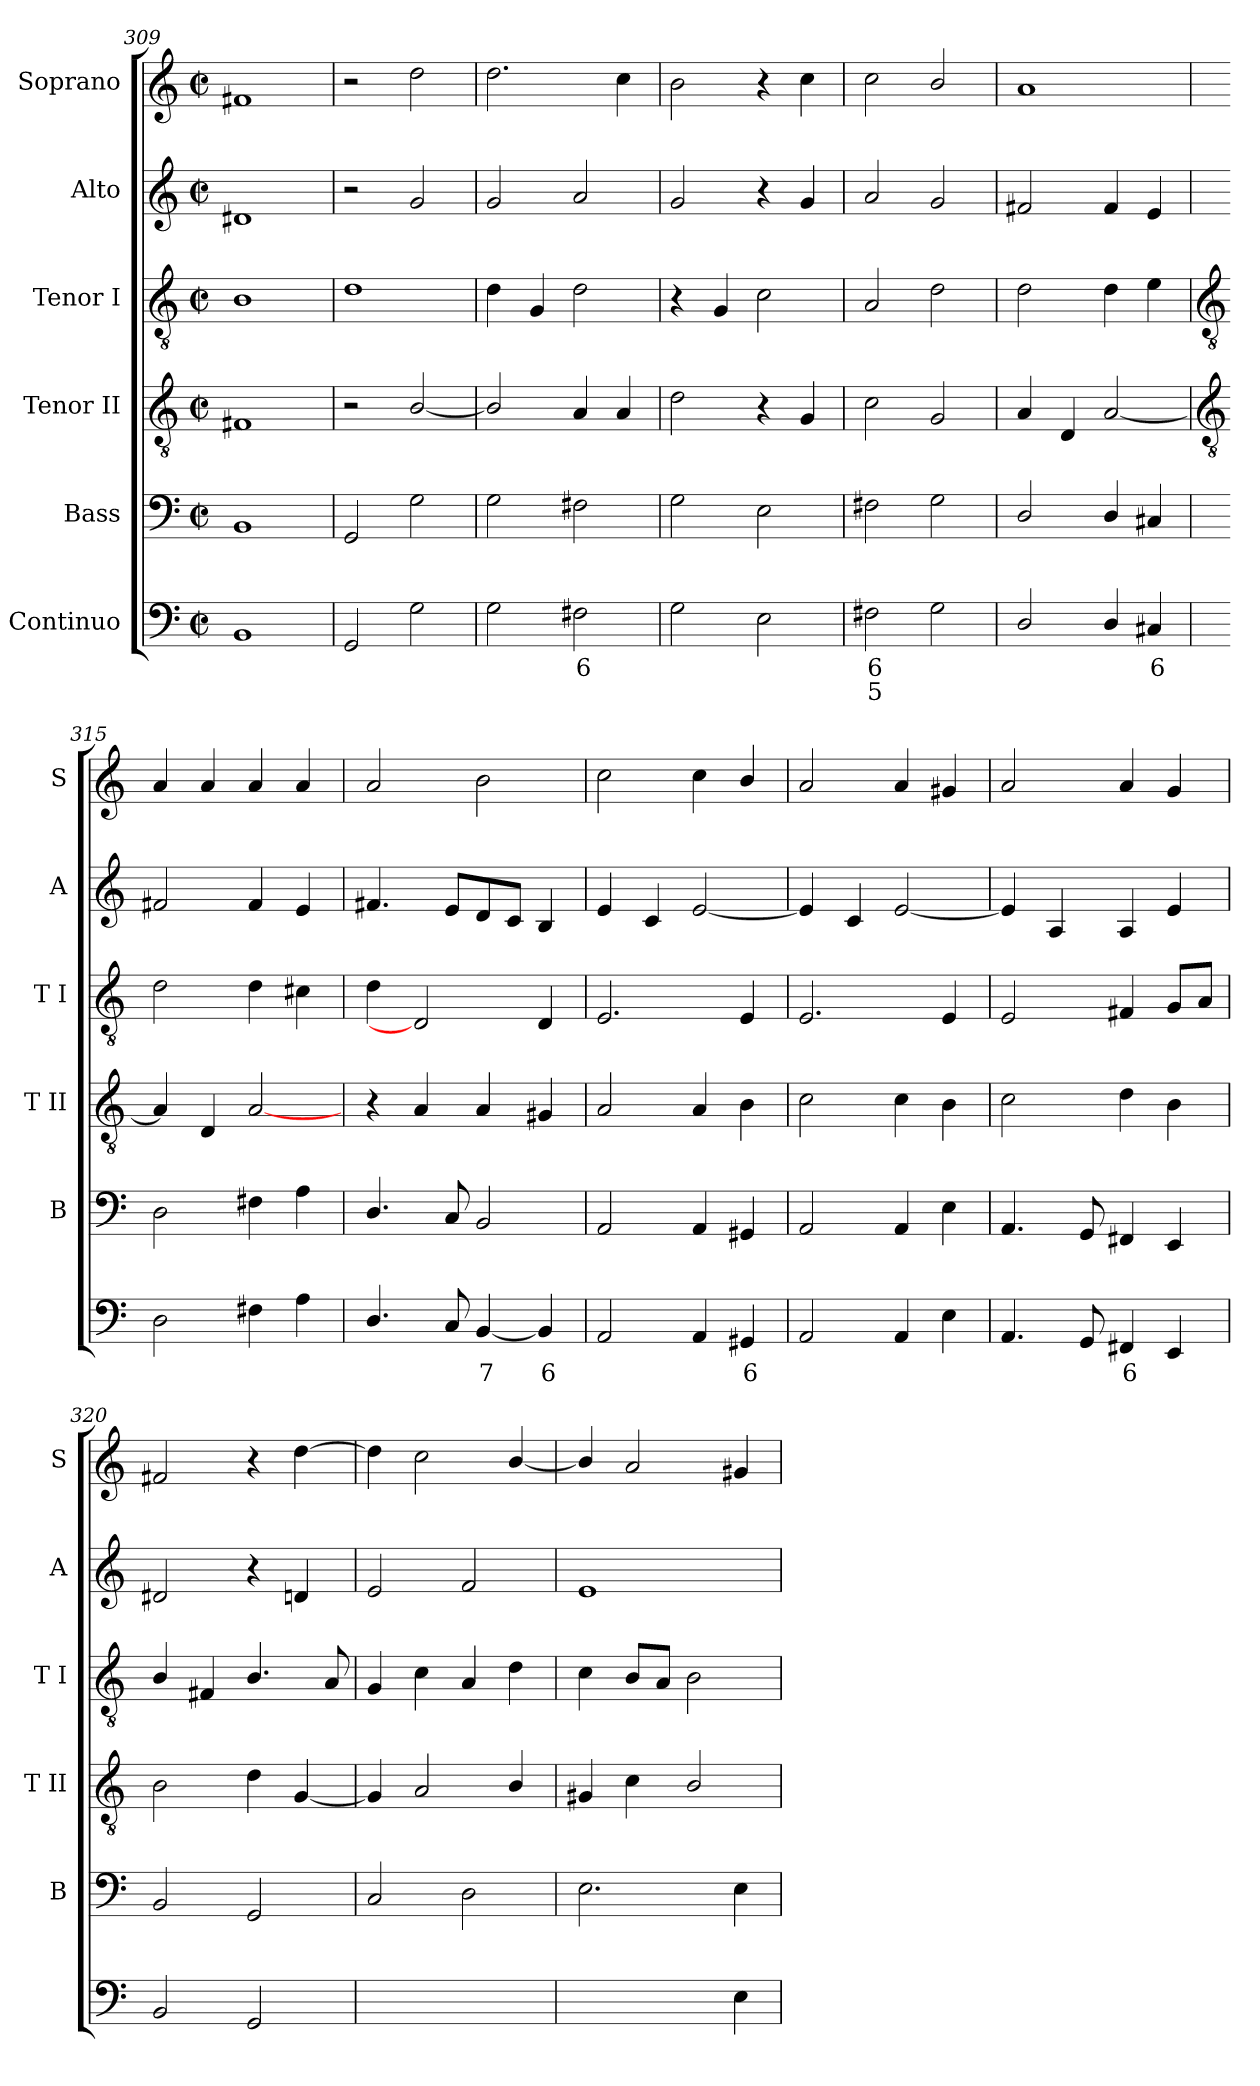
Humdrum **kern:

**kern	**text	**text	**kern	**kern	**kern	**kern	**kern
*part6	*part6	*part6	*part5	*part4	*part3	*part2	*part1
*staff6	*staff6	*staff6	*staff5	*staff4	*staff3	*staff2	*staff1
*I"Continuo	*	*	*I"Bass	*I"Tenor II	*I"Tenor I	*I"Alto	*I"Soprano
*	*	*	*I'B	*I'T II	*I'T I	*I'A	*I'S
*clefF4	*	*	*clefF4	*clefGv2	*clefGv2	*clefG2	*clefG2
*k[]	*	*	*k[]	*k[]	*k[]	*k[]	*k[]
*C:	*	*	*C:	*C:	*C:	*C:	*C:
*M2/2	*	*	*M2/2	*M2/2	*M2/2	*M2/2	*M2/2
*met(c|)	*	*	*met(c|)	*met(c|)	*met(c|)	*met(c|)	*met(c|)
=309	=309	=309	=309	=309	=309	=309	=309
1BB	.	.	1BB	1F#X	1B	1d#X	1f#X
=310	=310	=310	=310	=310	=310	=310	=310
2GG	.	.	2GG	2r	1d	2r	2r
2G	.	.	2G	[2B/	.	2g	2dd
=311	=311	=311	=311	=311	=311	=311	=311
2G	.	.	2G	2B/]	4d	2g	2.dd
.	.	.	.	.	4G	.	.
!	!LO:LY:b	!	!	!	!	!	!
2F#X	6	.	2F#X	4A	2d	2a	.
.	.	.	.	4A	.	.	4cc
=312	=312	=312	=312	=312	=312	=312	=312
2G	.	.	2G	2d	4r	2g	2b
.	.	.	.	.	4G	.	.
2E	.	.	2E	4r	2c	4r	4r
.	.	.	.	4G	.	4g	4cc
=313	=313	=313	=313	=313	=313	=313	=313
!	!LO:LY:b	!LO:LY:b	!	!	!	!	!
2F#X	6	5	2F#X	2c	2A	2a	2cc
2G	.	.	2G	2G	2d	2g	2b/
=314	=314	=314	=314	=314	=314	=314	=314
2D/	.	.	2D/	4A	2d	2f#X	1a
.	.	.	.	4D	.	.	.
4D/	.	.	4D/	[2A	4d	4f#	.
!	!LO:LY:b	!	!	!	!	!	!
4C#X	6	.	4C#X	.	4e	4e	.
!!LO:LB:g=z
=315	=315	=315	=315	=315	=315	=315	=315
*	*	*	*	*clefGv2	*clefGv2	*	*
2D	.	.	2D	4A]	2d	2f#X	4a
.	.	.	.	4D	.	.	4a
4F#X	.	.	4F#X	[2A	4d	4f#	4a
4A	.	.	4A	.	4c#X	4e	4a
=316	=316	=316	=316	=316	=316	=316	=316
4.D/	.	.	4.D/	4r	4d	4.f#X	2a
.	.	.	.	4A	2D]	.	.
8C	.	.	8C	.	.	8eL	.
!	!LO:LY:b	!	!	!	!	!	!
[4BB	7	.	2BB	4A	.	8d	2b
.	.	.	.	.	.	8cJ	.
!	!LO:LY:b	!	!	!	!	!	!
4BB]	6	.	.	4G#X	4D	4B	.
=317	=317	=317	=317	=317	=317	=317	=317
2AA	.	.	2AA	2A	2.E	4e	2cc
.	.	.	.	.	.	4c	.
4AA	.	.	4AA	4A	.	[2e	4cc
!	!LO:LY:b	!	!	!	!	!	!
4GG#X	6	.	4GG#X	4B	4E	.	4b/
=318	=318	=318	=318	=318	=318	=318	=318
2AA	.	.	2AA	2c	2.E	4e]	2a
.	.	.	.	.	.	4c	.
4AA	.	.	4AA	4c	.	[2e	4a
4E	.	.	4E	4B	4E	.	4g#X
=319	=319	=319	=319	=319	=319	=319	=319
4.AA	.	.	4.AA	2c	2E	4e]	2a
.	.	.	.	.	.	4A	.
8GG	.	.	8GG	.	.	.	.
!	!LO:LY:b	!	!	!	!	!	!
4FF#X	6	.	4FF#X	4d	4F#X	4A	4a
4EE	.	.	4EE	4B	8GL	4e	4g
.	.	.	.	.	8AJ	.	.
=320	=320	=320	=320	=320	=320	=320	=320
2BB	.	.	2BB	2B	4B/	2d#X	2f#X
.	.	.	.	.	4F#X	.	.
2GG	.	.	2GG	4d	4.B/	4r	4r
.	.	.	.	[4G	.	4dn	[4dd
.	.	.	.	.	8A	.	.
=321	=321	=321	=321	=321	=321	=321	=321
!	!LO:LY:b	!	!	!	!	!	!
[4Cyy	5	.	2C	4G]	4G	2e	4dd]
!	!LO:LY:b	!	!	!	!	!	!
4Cyy]	6	.	.	2A	4c	.	2cc
!	!LO:LY:b	!	!	!	!	!	!
[4Dyy	5	.	2D	.	4A	2f	.
!	!LO:LY:b	!	!	!	!	!	!
4Dyy]	6	.	.	4B/	4d	.	[4b/
=322	=322	=322	=322	=322	=322	=322	=322
[4Eyy	.	.	2.E	4G#X	4c	1e	4b/]
!	!LO:LY:b	!	!	!	!	!	!
2Eyy]	4	.	.	4c	8BL	.	2a
.	.	.	.	.	8AJ	.	.
.	.	.	.	2B/	2B	.	.
4E	.	.	4E	.	.	.	4g#X
=	=	=	=	=	=	=	=
*-	*-	*-	*-	*-	*-	*-	*-
